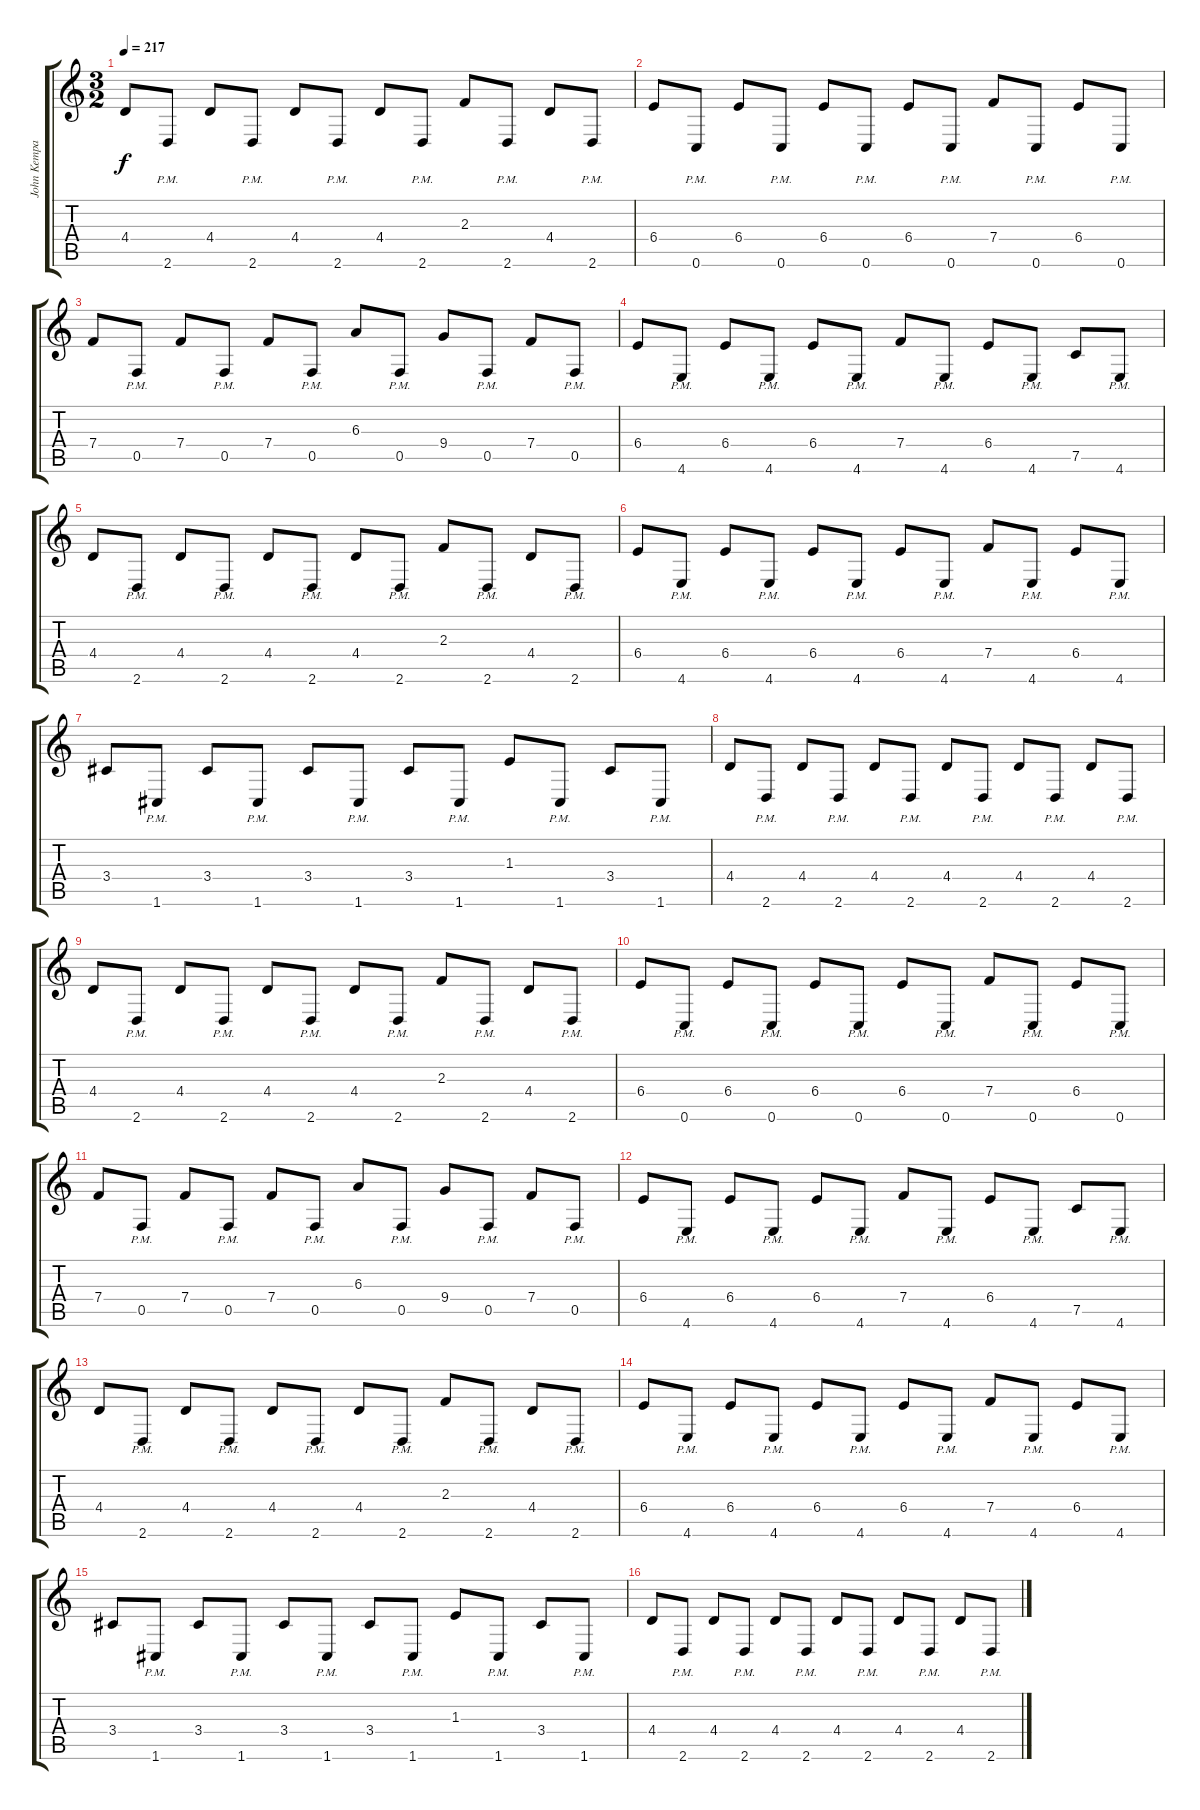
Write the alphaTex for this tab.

\track ("John Kempainen (Rhythm Guitar)" "John Kempa") {instrument distortionguitar}
\staff {score tabs}
\tuning (C4 G3 Eb3 Bb2 F2 C2) {hide}
\ts (3 2)
\tempo 217
\clef g2
\ks c
4.4.8{dy f} 2.6{pm}.8 4.4.8 2.6{pm}.8 4.4.8 2.6{pm}.8 4.4.8 2.6{pm}.8 2.3.8 2.6{pm}.8 4.4.8 2.6{pm}.8 |
6.4.8 0.6{pm}.8 6.4.8 0.6{pm}.8 6.4.8 0.6{pm}.8 6.4.8 0.6{pm}.8 7.4.8 0.6{pm}.8 6.4.8 0.6{pm}.8 |
7.4.8 0.5{pm}.8 7.4.8 0.5{pm}.8 7.4.8 0.5{pm}.8 6.3.8 0.5{pm}.8 9.4.8 0.5{pm}.8 7.4.8 0.5{pm}.8 |
6.4.8 4.6{pm}.8 6.4.8 4.6{pm}.8 6.4.8 4.6{pm}.8 7.4.8 4.6{pm}.8 6.4.8 4.6{pm}.8 7.5.8 4.6{pm}.8 |
4.4.8 2.6{pm}.8 4.4.8 2.6{pm}.8 4.4.8 2.6{pm}.8 4.4.8 2.6{pm}.8 2.3.8 2.6{pm}.8 4.4.8 2.6{pm}.8 |
6.4.8 4.6{pm}.8 6.4.8 4.6{pm}.8 6.4.8 4.6{pm}.8 6.4.8 4.6{pm}.8 7.4.8 4.6{pm}.8 6.4.8 4.6{pm}.8 |
3.4.8 1.6{pm}.8 3.4.8 1.6{pm}.8 3.4.8 1.6{pm}.8 3.4.8 1.6{pm}.8 1.3.8 1.6{pm}.8 3.4.8 1.6{pm}.8 |
4.4.8 2.6{pm}.8 4.4.8 2.6{pm}.8 4.4.8 2.6{pm}.8 4.4.8 2.6{pm}.8 4.4.8 2.6{pm}.8 4.4.8 2.6{pm}.8 |
4.4.8 2.6{pm}.8 4.4.8 2.6{pm}.8 4.4.8 2.6{pm}.8 4.4.8 2.6{pm}.8 2.3.8 2.6{pm}.8 4.4.8 2.6{pm}.8 |
6.4.8 0.6{pm}.8 6.4.8 0.6{pm}.8 6.4.8 0.6{pm}.8 6.4.8 0.6{pm}.8 7.4.8 0.6{pm}.8 6.4.8 0.6{pm}.8 |
7.4.8 0.5{pm}.8 7.4.8 0.5{pm}.8 7.4.8 0.5{pm}.8 6.3.8 0.5{pm}.8 9.4.8 0.5{pm}.8 7.4.8 0.5{pm}.8 |
6.4.8 4.6{pm}.8 6.4.8 4.6{pm}.8 6.4.8 4.6{pm}.8 7.4.8 4.6{pm}.8 6.4.8 4.6{pm}.8 7.5.8 4.6{pm}.8 |
4.4.8 2.6{pm}.8 4.4.8 2.6{pm}.8 4.4.8 2.6{pm}.8 4.4.8 2.6{pm}.8 2.3.8 2.6{pm}.8 4.4.8 2.6{pm}.8 |
6.4.8 4.6{pm}.8 6.4.8 4.6{pm}.8 6.4.8 4.6{pm}.8 6.4.8 4.6{pm}.8 7.4.8 4.6{pm}.8 6.4.8 4.6{pm}.8 |
3.4.8 1.6{pm}.8 3.4.8 1.6{pm}.8 3.4.8 1.6{pm}.8 3.4.8 1.6{pm}.8 1.3.8 1.6{pm}.8 3.4.8 1.6{pm}.8 |
4.4.8 2.6{pm}.8 4.4.8 2.6{pm}.8 4.4.8 2.6{pm}.8 4.4.8 2.6{pm}.8 4.4.8 2.6{pm}.8 4.4.8 2.6{pm}.8
